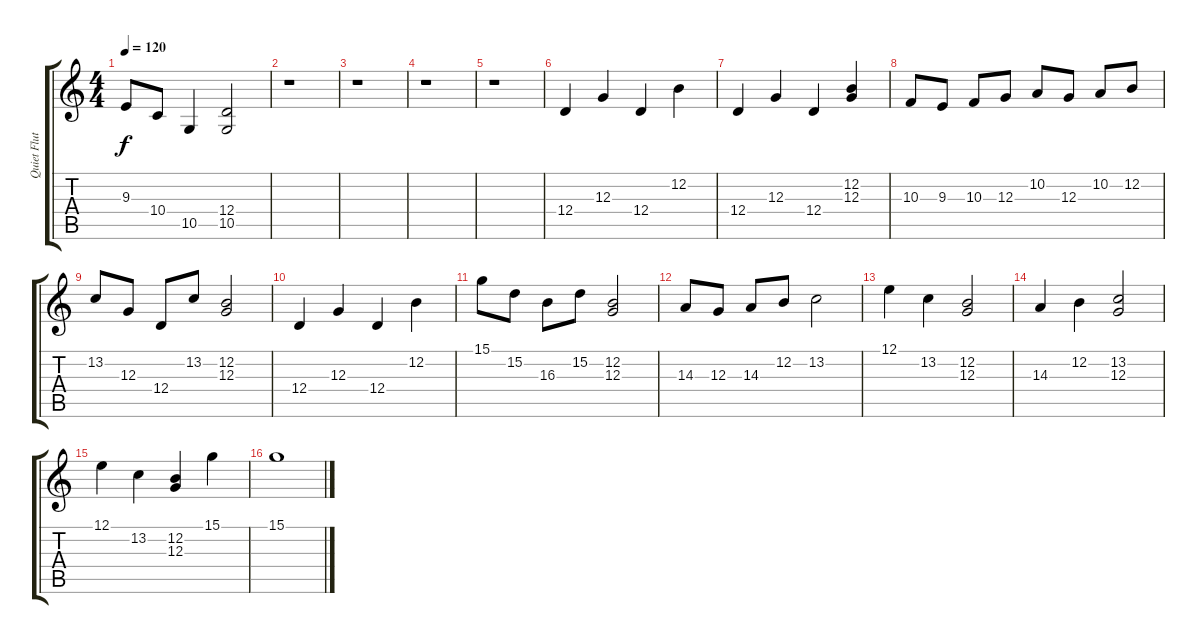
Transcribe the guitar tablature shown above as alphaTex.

\track ("Quiet Flute" "Quiet Flut") {instrument flute}
\staff {score tabs}
\tuning (E4 B3 G3 D3 A2 E2) {hide}
\ts (4 4)
\tempo 120
\clef g2
\ks c
9.3.8{dy f} 10.4.8 10.5.4 (12.4 10.5).2 |
r.1 |
r.1 |
r.1 |
r.1 |
12.4.4 12.3.4 12.4.4 12.2.4 |
12.4.4 12.3.4 12.4.4 (12.2 12.3).4 |
10.3.8 9.3.8 10.3.8 12.3.8 10.2.8 12.3.8 10.2.8 12.2.8 |
13.2.8 12.3.8 12.4.8 13.2.8 (12.2 12.3).2 |
12.4.4 12.3.4 12.4.4 12.2.4 |
15.1.8 15.2.8 16.3.8 15.2.8 (12.2 12.3).2 |
14.3.8 12.3.8 14.3.8 12.2.8 13.2.2 |
12.1.4 13.2.4 (12.2 12.3).2 |
14.3.4 12.2.4 (13.2 12.3).2 |
12.1.4 13.2.4 (12.2 12.3).4 15.1.4 |
15.1.1
